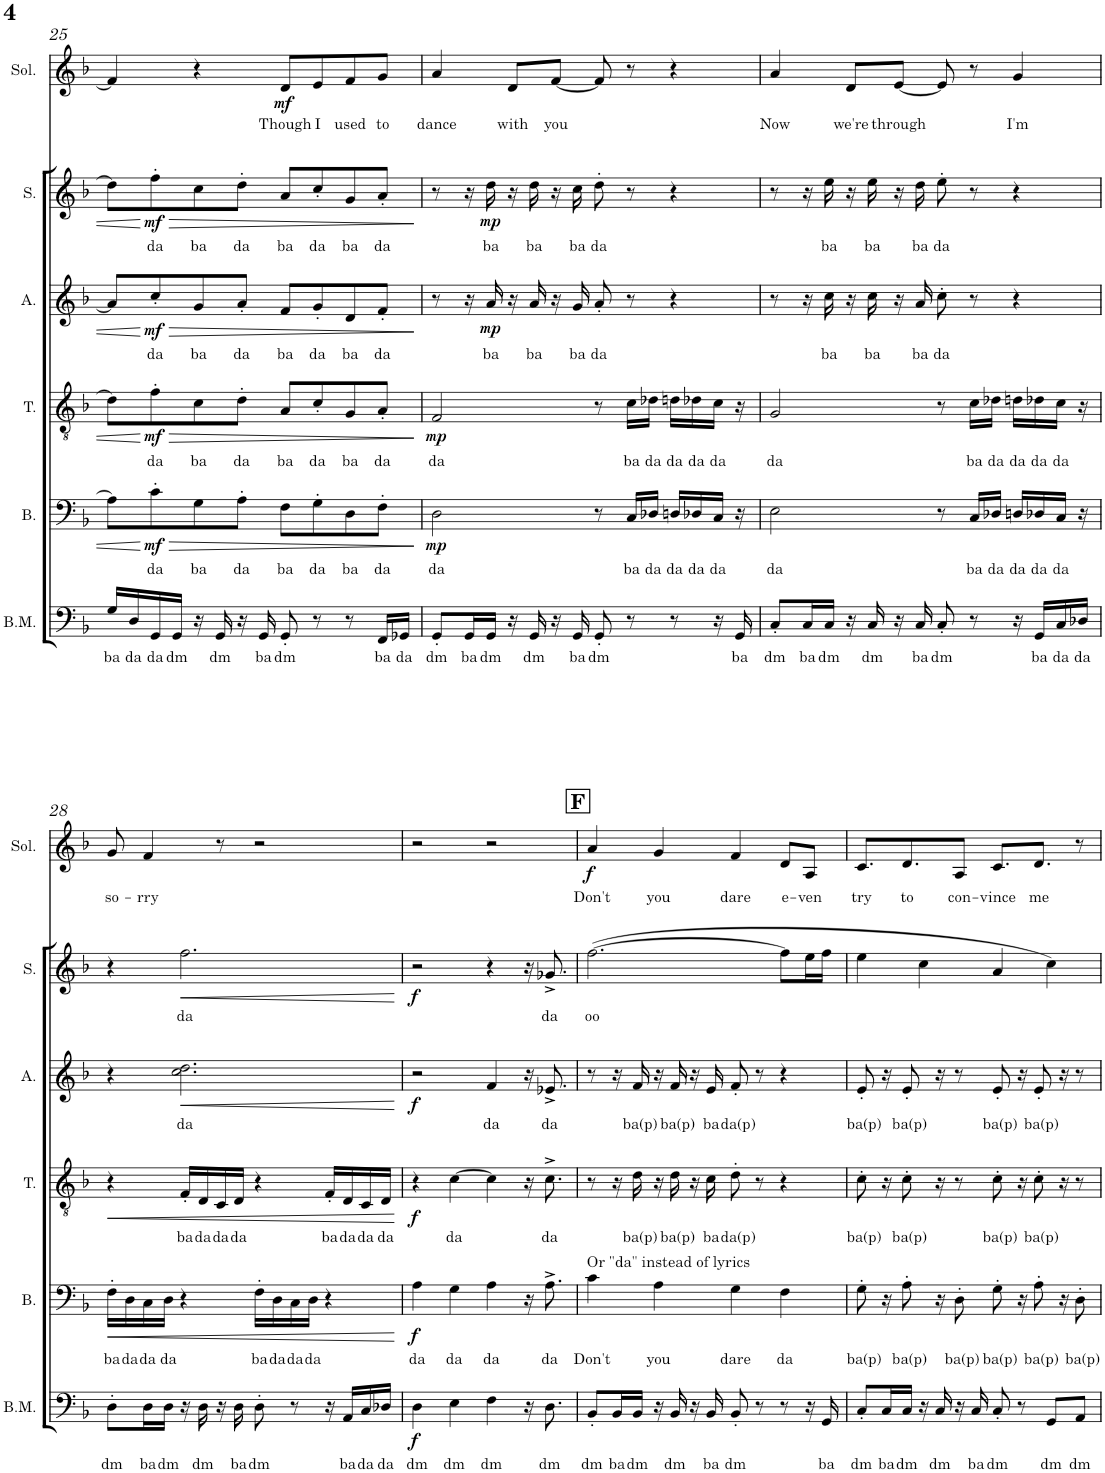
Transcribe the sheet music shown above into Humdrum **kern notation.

**kern	**text	**dynam	**kern	**text	**dynam	**kern	**text	**dynam	**kern	**text	**dynam	**kern	**text	**dynam	**kern	**text	**dynam
*part6	*part6	*part6	*part5	*part5	*part5	*part4	*part4	*part4	*part3	*part3	*part3	*part2	*part2	*part2	*part1	*part1	*part1
*staff6	*staff6	*staff6	*staff5	*staff5	*staff5	*staff4	*staff4	*staff4	*staff3	*staff3	*staff3	*staff2	*staff2	*staff2	*staff1	*staff1	*staff1
*I"Bass Mic	*	*	*I"Baritone/Bass	*	*	*I"Tenor	*	*	*I"Alto	*	*	*I"Soprano	*	*	*I"Solo	*	*
*I'B.M.	*	*	*I'B.	*	*	*I'T.	*	*	*I'A.	*	*	*I'S.	*	*	*I'Sol.	*	*
!!LO:PB:g=z
*clefF4	*	*	*clefF4	*	*	*clefGv2	*	*	*clefG2	*	*	*clefG2	*	*	*clefG2	*	*
*k[b-]	*	*	*k[b-]	*	*	*k[b-]	*	*	*k[b-]	*	*	*k[b-]	*	*	*k[b-]	*	*
*M4/4	*	*	*M4/4	*	*	*M4/4	*	*	*M4/4	*	*	*M4/4	*	*	*M4/4	*	*
=25	=25	=25	=25	=25	=25	=25	=25	=25	=25	=25	=25	=25	=25	=25	=25	=25	=25
!	!LO:LY:b	!	!	!	!	!	!	!	!	!	!	!	!	!	!	!	!
16G/LL	ba	.	8A\L]	.	.	8d\L]	.	.	8a/L]	.	.	8dd\L]	.	.	4f/]	.	.
!	!LO:LY:b	!	!	!	!	!	!	!	!	!	!	!	!	!	!	!	!
16D/	da	.	.	.	.	.	.	.	.	.	.	.	.	.	.	.	.
!	!LO:LY:b	!	!	!LO:LY:b	!LO:HP:b	!	!LO:LY:b	!LO:HP:b	!	!LO:LY:b	!LO:HP:b	!	!LO:LY:b	!LO:HP:b	!	!	!
!	!	!	!	!	!LO:DY:n=1:b	!	!	!LO:DY:n=1:b	!	!	!LO:DY:n=1:b	!	!	!LO:DY:n=1:b	!	!	!
16GG/	da	.	8c'\	da	> mf	8f'\	da	> mf	8cc'/	da	> mf	8ff'\	da	> mf	.	.	.
!	!LO:LY:b	!	!	!	!	!	!	!	!	!	!	!	!	!	!	!	!
16GG/JJ	dm	.	.	.	.	.	.	.	.	.	.	.	.	.	.	.	.
!	!	!	!	!LO:LY:b	!	!	!LO:LY:b	!	!	!LO:LY:b	!	!	!LO:LY:b	!	!	!	!
16r	.	.	8G\	ba	.	8c\	ba	.	8g/	ba	.	8cc\	ba	.	4r	.	.
!	!LO:LY:b	!	!	!	!	!	!	!	!	!	!	!	!	!	!	!	!
16GG/	dm	.	.	.	.	.	.	.	.	.	.	.	.	.	.	.	.
!	!	!	!	!LO:LY:b	!	!	!LO:LY:b	!	!	!LO:LY:b	!	!	!LO:LY:b	!	!	!	!
16r	.	.	8A'\J	da	.	8d'\J	da	.	8a'/J	da	.	8dd'\J	da	.	.	.	.
!	!LO:LY:b	!	!	!	!	!	!	!	!	!	!	!	!	!	!	!	!
16GG/	ba	.	.	.	.	.	.	.	.	.	.	.	.	.	.	.	.
!	!LO:LY:b	!	!	!LO:LY:b	!	!	!LO:LY:b	!	!	!LO:LY:b	!	!	!LO:LY:b	!	!	!LO:LY:b	!LO:DY:b
8GG'/	dm	.	8F\L	ba	.	8A/L	ba	.	8f/L	ba	.	8a/L	ba	.	8d/L	Though	mf
!	!	!	!	!LO:LY:b	!	!	!LO:LY:b	!	!	!LO:LY:b	!	!	!LO:LY:b	!	!	!LO:LY:b	!
8r	.	.	8G'\	da	.	8c'/	da	.	8g'/	da	.	8cc'/	da	.	8e/	I	.
!	!	!	!	!LO:LY:b	!	!	!LO:LY:b	!	!	!LO:LY:b	!	!	!LO:LY:b	!	!	!LO:LY:b	!
8r	.	.	8D\	ba	.	8G/	ba	.	8d/	ba	.	8g/	ba	.	8f/	used	.
!	!LO:LY:b	!	!	!LO:LY:b	!	!	!LO:LY:b	!	!	!LO:LY:b	!	!	!LO:LY:b	!	!	!LO:LY:b	!
16FF/LL	ba	.	8F'\J	da	.	8A'/J	da	.	8f'/J	da	.	8a'/J	da	.	8g/J	to	.
!	!LO:LY:b	!	!	!	!	!	!	!	!	!	!	!	!	!	!	!	!
16GG-X/JJ	da	.	.	.	.	.	.	.	.	.	.	.	.	.	.	.	.
.	.	.	.	.	]	.	.	]	.	.	]	.	.	]	.	.	.
=26	=26	=26	=26	=26	=26	=26	=26	=26	=26	=26	=26	=26	=26	=26	=26	=26	=26
!	!LO:LY:b	!	!	!LO:LY:b	!LO:DY:b	!	!LO:LY:b	!LO:DY:b	!	!	!	!	!	!	!	!LO:LY:b	!
8GG'/L	dm	.	2D\	da	mp	2F/	da	mp	8r	.	.	8r	.	.	4a/	dance	.
!	!LO:LY:b	!	!	!	!	!	!	!	!	!	!	!	!	!	!	!	!
16GG/L	ba	.	.	.	.	.	.	.	16r	.	.	16r	.	.	.	.	.
!	!LO:LY:b	!	!	!	!	!	!	!	!	!LO:LY:b	!LO:DY:b	!	!LO:LY:b	!LO:DY:b	!	!	!
16GG/JJ	dm	.	.	.	.	.	.	.	16a/	ba	mp	16dd\	ba	mp	.	.	.
!	!	!	!	!	!	!	!	!	!	!	!	!	!	!	!	!LO:LY:b	!
16r	.	.	.	.	.	.	.	.	16r	.	.	16r	.	.	8d/L	with	.
!	!LO:LY:b	!	!	!	!	!	!	!	!	!LO:LY:b	!	!	!LO:LY:b	!	!	!	!
16GG/	dm	.	.	.	.	.	.	.	16a/	ba	.	16dd\	ba	.	.	.	.
!	!	!	!	!	!	!	!	!	!	!	!	!	!	!	!	!LO:LY:b	!
16r	.	.	.	.	.	.	.	.	16r	.	.	16r	.	.	[8f/J	you	.
!	!LO:LY:b	!	!	!	!	!	!	!	!	!LO:LY:b	!	!	!LO:LY:b	!	!	!	!
16GG/	ba	.	.	.	.	.	.	.	16g/	ba	.	16cc\	ba	.	.	.	.
!	!LO:LY:b	!	!	!	!	!	!	!	!	!LO:LY:b	!	!	!LO:LY:b	!	!	!	!
8GG'/	dm	.	8r	.	.	8r	.	.	8a'/	da	.	8dd'\	da	.	8f/]	.	.
!	!	!	!	!LO:LY:b	!	!	!LO:LY:b	!	!	!	!	!	!	!	!	!	!
8r	.	.	16C/LL	ba	.	16c\LL	ba	.	8r	.	.	8r	.	.	8r	.	.
!	!	!	!	!LO:LY:b	!	!	!LO:LY:b	!	!	!	!	!	!	!	!	!	!
.	.	.	16D-X/JJ	da	.	16d-X\JJ	da	.	.	.	.	.	.	.	.	.	.
!	!	!	!	!LO:LY:b	!	!	!LO:LY:b	!	!	!	!	!	!	!	!	!	!
8r	.	.	16Dn/LL	da	.	16dn\LL	da	.	4r	.	.	4r	.	.	4r	.	.
!	!	!	!	!LO:LY:b	!	!	!LO:LY:b	!	!	!	!	!	!	!	!	!	!
.	.	.	16D-X/	da	.	16d-X\	da	.	.	.	.	.	.	.	.	.	.
!	!	!	!	!LO:LY:b	!	!	!LO:LY:b	!	!	!	!	!	!	!	!	!	!
16r	.	.	16C/JJ	da	.	16c\JJ	da	.	.	.	.	.	.	.	.	.	.
!	!LO:LY:b	!	!	!	!	!	!	!	!	!	!	!	!	!	!	!	!
16GG/	ba	.	16r	.	.	16r	.	.	.	.	.	.	.	.	.	.	.
=27	=27	=27	=27	=27	=27	=27	=27	=27	=27	=27	=27	=27	=27	=27	=27	=27	=27
!	!LO:LY:b	!	!	!LO:LY:b	!	!	!LO:LY:b	!	!	!	!	!	!	!	!	!LO:LY:b	!
8C'/L	dm	.	2E\	da	.	2G/	da	.	8r	.	.	8r	.	.	4a/	Now	.
!	!LO:LY:b	!	!	!	!	!	!	!	!	!	!	!	!	!	!	!	!
16C/L	ba	.	.	.	.	.	.	.	16r	.	.	16r	.	.	.	.	.
!	!LO:LY:b	!	!	!	!	!	!	!	!	!LO:LY:b	!	!	!LO:LY:b	!	!	!	!
16C/JJ	dm	.	.	.	.	.	.	.	16cc\	ba	.	16ee\	ba	.	.	.	.
!	!	!	!	!	!	!	!	!	!	!	!	!	!	!	!	!LO:LY:b	!
16r	.	.	.	.	.	.	.	.	16r	.	.	16r	.	.	8d/L	we're	.
!	!LO:LY:b	!	!	!	!	!	!	!	!	!LO:LY:b	!	!	!LO:LY:b	!	!	!	!
16C/	dm	.	.	.	.	.	.	.	16cc\	ba	.	16ee\	ba	.	.	.	.
!	!	!	!	!	!	!	!	!	!	!	!	!	!	!	!	!LO:LY:b	!
16r	.	.	.	.	.	.	.	.	16r	.	.	16r	.	.	[8e/J	through	.
!	!LO:LY:b	!	!	!	!	!	!	!	!	!LO:LY:b	!	!	!LO:LY:b	!	!	!	!
16C/	ba	.	.	.	.	.	.	.	16a/	ba	.	16dd\	ba	.	.	.	.
!	!LO:LY:b	!	!	!	!	!	!	!	!	!LO:LY:b	!	!	!LO:LY:b	!	!	!	!
8C'/	dm	.	8r	.	.	8r	.	.	8cc'\	da	.	8ee'\	da	.	8e/]	.	.
!	!	!	!	!LO:LY:b	!	!	!LO:LY:b	!	!	!	!	!	!	!	!	!	!
8r	.	.	16C/LL	ba	.	16c\LL	ba	.	8r	.	.	8r	.	.	8r	.	.
!	!	!	!	!LO:LY:b	!	!	!LO:LY:b	!	!	!	!	!	!	!	!	!	!
.	.	.	16D-X/JJ	da	.	16d-X\JJ	da	.	.	.	.	.	.	.	.	.	.
!	!	!	!	!LO:LY:b	!	!	!LO:LY:b	!	!	!	!	!	!	!	!	!LO:LY:b	!
16r	.	.	16Dn/LL	da	.	16dn\LL	da	.	4r	.	.	4r	.	.	4g/	I'm	.
!	!LO:LY:b	!	!	!LO:LY:b	!	!	!LO:LY:b	!	!	!	!	!	!	!	!	!	!
16GG/LL	ba	.	16D-X/	da	.	16d-X\	da	.	.	.	.	.	.	.	.	.	.
!	!LO:LY:b	!	!	!LO:LY:b	!	!	!LO:LY:b	!	!	!	!	!	!	!	!	!	!
16C/	da	.	16C/JJ	da	.	16c\JJ	da	.	.	.	.	.	.	.	.	.	.
!	!LO:LY:b	!	!	!	!	!	!	!	!	!	!	!	!	!	!	!	!
16D-X/JJ	da	.	16r	.	.	16r	.	.	.	.	.	.	.	.	.	.	.
!!LO:LB:g=z
=28	=28	=28	=28	=28	=28	=28	=28	=28	=28	=28	=28	=28	=28	=28	=28	=28	=28
!	!LO:LY:b	!	!	!LO:LY:b	!LO:HP:b	!	!	!LO:HP:b	!	!	!	!	!	!	!	!LO:LY:b	!
8D'\L	dm	.	16F'\LL	ba	<	4r	.	<	4r	.	.	4r	.	.	8g/	so-	.
!	!	!	!	!LO:LY:b	!	!	!	!	!	!	!	!	!	!	!	!	!
.	.	.	16D\	da	.	.	.	.	.	.	.	.	.	.	.	.	.
!	!LO:LY:b	!	!	!LO:LY:b	!	!	!	!	!	!	!	!	!	!	!	!LO:LY:b	!
16D\L	ba	.	16C\	da	.	.	.	.	.	.	.	.	.	.	4f/	-rry	.
!	!LO:LY:b	!	!	!LO:LY:b	!	!	!	!	!	!	!	!	!	!	!	!	!
16D\JJ	dm	.	16D\JJ	da	.	.	.	.	.	.	.	.	.	.	.	.	.
!	!	!	!	!	!	!	!LO:LY:b	!	!	!LO:LY:b	!LO:HP:b	!	!LO:LY:b	!LO:HP:b	!	!	!
16r	.	.	4r	.	.	16F'/LL	ba	.	2.cc\ 2.dd\	da	<	2.ff\	da	<	.	.	.
!	!LO:LY:b	!	!	!	!	!	!LO:LY:b	!	!	!	!	!	!	!	!	!	!
16D\	dm	.	.	.	.	16D/	da	.	.	.	.	.	.	.	.	.	.
!	!	!	!	!	!	!	!LO:LY:b	!	!	!	!	!	!	!	!	!	!
16r	.	.	.	.	.	16C/	da	.	.	.	.	.	.	.	8r	.	.
!	!LO:LY:b	!	!	!	!	!	!LO:LY:b	!	!	!	!	!	!	!	!	!	!
16D\	ba	.	.	.	.	16D/JJ	da	.	.	.	.	.	.	.	.	.	.
!	!LO:LY:b	!	!	!LO:LY:b	!	!	!	!	!	!	!	!	!	!	!	!	!
8D'\	dm	.	16F'\LL	ba	.	4r	.	.	.	.	.	.	.	.	2r	.	.
!	!	!	!	!LO:LY:b	!	!	!	!	!	!	!	!	!	!	!	!	!
.	.	.	16D\	da	.	.	.	.	.	.	.	.	.	.	.	.	.
!	!	!	!	!LO:LY:b	!	!	!	!	!	!	!	!	!	!	!	!	!
8r	.	.	16C\	da	.	.	.	.	.	.	.	.	.	.	.	.	.
!	!	!	!	!LO:LY:b	!	!	!	!	!	!	!	!	!	!	!	!	!
.	.	.	16D\JJ	da	.	.	.	.	.	.	.	.	.	.	.	.	.
!	!	!	!	!	!	!	!LO:LY:b	!	!	!	!	!	!	!	!	!	!
16r	.	.	4r	.	.	16F'/LL	ba	.	.	.	.	.	.	.	.	.	.
!	!LO:LY:b	!	!	!	!	!	!LO:LY:b	!	!	!	!	!	!	!	!	!	!
16AA/LL	ba	.	.	.	.	16D/	da	.	.	.	.	.	.	.	.	.	.
!	!LO:LY:b	!	!	!	!	!	!LO:LY:b	!	!	!	!	!	!	!	!	!	!
16C/	da	.	.	.	.	16C/	da	.	.	.	.	.	.	.	.	.	.
!	!LO:LY:b	!	!	!	!	!	!LO:LY:b	!	!	!	!	!	!	!	!	!	!
16D-X/JJ	da	.	.	.	.	16D/JJ	da	.	.	.	.	.	.	.	.	.	.
.	.	.	.	.	[	.	.	[	.	.	[	.	.	[	.	.	.
=29	=29	=29	=29	=29	=29	=29	=29	=29	=29	=29	=29	=29	=29	=29	=29	=29	=29
!	!LO:LY:b	!LO:DY:b	!	!LO:LY:b	!LO:DY:b	!	!	!LO:DY:b	!	!	!LO:DY:b	!	!	!LO:DY:b	!	!	!
4D\	dm	f	4A\	da	f	4r	.	f	2r	.	f	2r	.	f	2r	.	.
!	!LO:LY:b	!	!	!LO:LY:b	!	!	!LO:LY:b	!	!	!	!	!	!	!	!	!	!
4E\	dm	.	4G\	da	.	[4c\	da	.	.	.	.	.	.	.	.	.	.
!	!LO:LY:b	!	!	!LO:LY:b	!	!	!	!	!	!LO:LY:b	!	!	!	!	!	!	!
4F\	dm	.	4A\	da	.	4c\]	.	.	4f/	da	.	4r	.	.	2r	.	.
16r	.	.	16r	.	.	16r	.	.	16r	.	.	16r	.	.	.	.	.
!	!LO:LY:b	!	!	!LO:LY:b	!	!	!LO:LY:b	!	!	!LO:LY:b	!	!	!LO:LY:b	!	!	!	!
8.D\	dm	.	8.A^\	da	.	8.c^\	da	.	8.e-X^/	da	.	8.g-X^/	da	.	.	.	.
!!LO:REH:place=s1:a:B:cj:fs=14:t=F
=30	=30	=30	=30	=30	=30	=30	=30	=30	=30	=30	=30	=30	=30	=30	=30	=30	=30
!	!	!	!LO:TX:a:t=Or "da" instead of lyrics	!	!	!	!	!	!	!	!	!	!	!	!	!	!
!	!LO:LY:b	!	!	!LO:LY:b	!	!	!	!	!	!	!	!	!LO:LY:b	!	!	!LO:LY:b	!LO:DY:b
8BB-'/L	dm	.	4c\	Don't	.	8r	.	.	8r	.	.	([2.ff\	oo	.	4a/	Don't	f
!	!LO:LY:b	!	!	!	!	!	!	!	!	!	!	!	!	!	!	!	!
16BB-/L	ba	.	.	.	.	16r	.	.	16r	.	.	.	.	.	.	.	.
!	!LO:LY:b	!	!	!	!	!	!LO:LY:b	!	!	!LO:LY:b	!	!	!	!	!	!	!
16BB-/JJ	dm	.	.	.	.	16d\	ba(p)	.	16f/	ba(p)	.	.	.	.	.	.	.
!	!	!	!	!LO:LY:b	!	!	!	!	!	!	!	!	!	!	!	!LO:LY:b	!
16r	.	.	4A\	you	.	16r	.	.	16r	.	.	.	.	.	4g/	you	.
!	!LO:LY:b	!	!	!	!	!	!LO:LY:b	!	!	!LO:LY:b	!	!	!	!	!	!	!
16BB-/	dm	.	.	.	.	16d\	ba(p)	.	16f/	ba(p)	.	.	.	.	.	.	.
16r	.	.	.	.	.	16r	.	.	16r	.	.	.	.	.	.	.	.
!	!LO:LY:b	!	!	!	!	!	!LO:LY:b	!	!	!LO:LY:b	!	!	!	!	!	!	!
16BB-/	ba	.	.	.	.	16c\	ba	.	16e/	ba	.	.	.	.	.	.	.
!	!LO:LY:b	!	!	!LO:LY:b	!	!	!LO:LY:b	!	!	!LO:LY:b	!	!	!	!	!	!LO:LY:b	!
8BB-'/	dm	.	4G\	dare	.	8d'\	da(p)	.	8f'/	da(p)	.	.	.	.	4f/	dare	.
8r	.	.	.	.	.	8r	.	.	8r	.	.	.	.	.	.	.	.
!	!	!	!	!LO:LY:b	!	!	!	!	!	!	!	!	!	!	!	!LO:LY:b	!
8r	.	.	4F\	da	.	4r	.	.	4r	.	.	8ff\L]	.	.	8d/L	e-	.
!	!	!	!	!	!	!	!	!	!	!	!	!	!	!	!	!LO:LY:b	!
16r	.	.	.	.	.	.	.	.	.	.	.	16ee\L	.	.	8A/J	-ven	.
!	!LO:LY:b	!	!	!	!	!	!	!	!	!	!	!	!	!	!	!	!
16GG/	ba	.	.	.	.	.	.	.	.	.	.	16ff\JJ	.	.	.	.	.
=31	=31	=31	=31	=31	=31	=31	=31	=31	=31	=31	=31	=31	=31	=31	=31	=31	=31
!	!LO:LY:b	!	!	!LO:LY:b	!	!	!LO:LY:b	!	!	!LO:LY:b	!	!	!	!	!	!LO:LY:b	!
8C'/L	dm	.	8G'\	ba(p)	.	8c'\	ba(p)	.	8e'/	ba(p)	.	4ee\	.	.	8.c/L	try	.
!	!LO:LY:b	!	!	!	!	!	!	!	!	!	!	!	!	!	!	!	!
16C/L	ba	.	16r	.	.	16r	.	.	16r	.	.	.	.	.	.	.	.
!	!LO:LY:b	!	!	!LO:LY:b	!	!	!LO:LY:b	!	!	!LO:LY:b	!	!	!	!	!	!LO:LY:b	!
16C/JJ	dm	.	8A'\	ba(p)	.	8c'\	ba(p)	.	8e'/	ba(p)	.	.	.	.	8.d/	to	.
16r	.	.	.	.	.	.	.	.	.	.	.	4cc\	.	.	.	.	.
!	!LO:LY:b	!	!	!	!	!	!	!	!	!	!	!	!	!	!	!	!
16C/	dm	.	16r	.	.	16r	.	.	16r	.	.	.	.	.	.	.	.
!	!	!	!	!LO:LY:b	!	!	!	!	!	!	!	!	!	!	!	!LO:LY:b	!
16r	.	.	8D'\	ba(p)	.	8r	.	.	8r	.	.	.	.	.	8A/J	con-	.
!	!LO:LY:b	!	!	!	!	!	!	!	!	!	!	!	!	!	!	!	!
16C/	ba	.	.	.	.	.	.	.	.	.	.	.	.	.	.	.	.
!	!LO:LY:b	!	!	!LO:LY:b	!	!	!LO:LY:b	!	!	!LO:LY:b	!	!	!	!	!	!LO:LY:b	!
8C'/	dm	.	8G'\	ba(p)	.	8c'\	ba(p)	.	8e'/	ba(p)	.	4a/	.	.	8.c/L	-vince	.
8r	.	.	16r	.	.	16r	.	.	16r	.	.	.	.	.	.	.	.
!	!	!	!	!LO:LY:b	!	!	!LO:LY:b	!	!	!LO:LY:b	!	!	!	!	!	!LO:LY:b	!
.	.	.	8A'\	ba(p)	.	8c'\	ba(p)	.	8e'/	ba(p)	.	.	.	.	8.d/J	me	.
!	!LO:LY:b	!	!	!	!	!	!	!	!	!	!	!	!	!	!	!	!
8GG/L	dm	.	.	.	.	.	.	.	.	.	.	4cc\)	.	.	.	.	.
.	.	.	16r	.	.	16r	.	.	16r	.	.	.	.	.	.	.	.
!	!LO:LY:b	!	!	!LO:LY:b	!	!	!	!	!	!	!	!	!	!	!	!	!
8AA/J	dm	.	8D'\	ba(p)	.	8r	.	.	8r	.	.	.	.	.	8r	.	.
=	=	=	=	=	=	=	=	=	=	=	=	=	=	=	=	=	=
*-	*-	*-	*-	*-	*-	*-	*-	*-	*-	*-	*-	*-	*-	*-	*-	*-	*-
